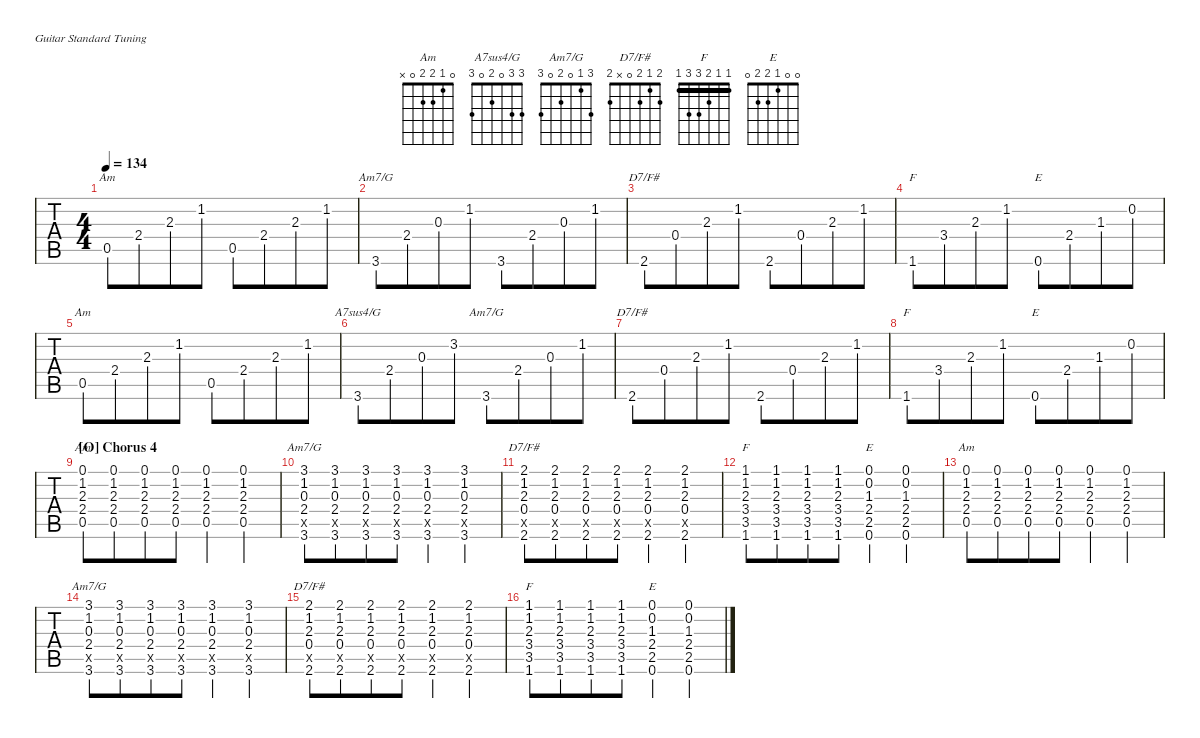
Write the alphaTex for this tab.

\hideDynamics
\bracketExtendMode nobrackets
\singleTrackTrackNamePolicy hidden
\multiTrackTrackNamePolicy hidden
\firstSystemTrackNameMode fullname
\firstSystemTrackNameOrientation horizontal
\otherSystemsTrackNameOrientation horizontal
\track ("A.Guitar" "A-Gt") {multiBarRest instrument acousticguitarsteel}
\staff {tabs}
\tuning (E4 B3 G3 D3 A2 E2)
\chord ("Am" 0 1 2 2 0 x)
\chord ("A7sus4/G" 3 3 0 2 0 3)
\chord ("Am7/G" 0 1 0 2 0 3)
\chord ("D7/F#" x 1 2 0 0 2)
\chord ("F" 1 1 2 3 3 1) {barre (1 1)}
\chord ("E" 0 0 1 2 2 0)
\chord ("Am7/G" 3 1 0 2 0 3)
\chord ("D7/F#" 2 1 2 0 x 2)
\ts (4 4)
\tempo 134
\clef g2
\ks aminor
0.5.8{ch "Am" dy mf beam merge} 2.4.8{beam merge} 2.3.8{beam merge} 1.2.8 0.5.8{beam merge} 2.4.8{beam merge} 2.3.8{beam merge} 1.2.8 |
3.6.8{ch "Am7/G" beam merge} 2.4.8{beam merge} 0.3.8{beam merge} 1.2.8 3.6.8{beam merge} 2.4.8{beam merge} 0.3.8{beam merge} 1.2.8 |
2.6{acc #}.8{ch "D7/F#" beam merge} 0.4.8{beam merge} 2.3.8{beam merge} 1.2.8 2.6{acc #}.8{beam merge} 0.4.8{beam merge} 2.3.8{beam merge} 1.2.8 |
1.6.8{ch "F" beam merge} 3.4.8{beam merge} 2.3.8{beam merge} 1.2.8 0.6.8{ch "E" beam merge} 2.4.8{beam merge} 1.3{acc #}.8{beam merge} 0.2.8 |
0.5.8{ch "Am" beam merge} 2.4.8{beam merge} 2.3.8{beam merge} 1.2.8 0.5.8{beam merge} 2.4.8{beam merge} 2.3.8{beam merge} 1.2.8 |
3.6.8{ch "A7sus4/G" beam merge} 2.4.8{beam merge} 0.3.8{beam merge} 3.2.8 3.6.8{ch "Am7/G" beam merge} 2.4.8{beam merge} 0.3.8{beam merge} 1.2.8 |
2.6{acc #}.8{ch "D7/F#" beam merge} 0.4.8{beam merge} 2.3.8{beam merge} 1.2.8 2.6{acc #}.8{beam merge} 0.4.8{beam merge} 2.3.8{beam merge} 1.2.8 |
1.6.8{ch "F" beam merge} 3.4.8{beam merge} 2.3.8{beam merge} 1.2.8 0.6.8{ch "E" beam merge} 2.4.8{beam merge} 1.3{acc #}.8{beam merge} 0.2.8 |
\section ("O" "Chorus 4")
(0.1 1.2 2.3 2.4 0.5).8{ch "Am" beam merge} (0.1 1.2 2.3 2.4 0.5).8{beam merge} (0.1 1.2 2.3 2.4 0.5).8{beam merge} (0.1 1.2 2.3 2.4 0.5).8 (0.1{st} 1.2{st} 2.3{st} 2.4{st} 0.5{st}).4 (0.1{st} 1.2{st} 2.3{st} 2.4{st} 0.5{st}).4 |
(3.1 1.2 0.3 2.4 0.5{x} 3.6).8{ch "Am7/G" beam merge} (3.1 1.2 0.3 2.4 0.5{x} 3.6).8{beam merge} (3.1 1.2 0.3 2.4 0.5{x} 3.6).8{beam merge} (3.1 1.2 0.3 2.4 0.5{x} 3.6).8 (3.1{st} 1.2{st} 0.3{st} 2.4{st} 0.5{st x} 3.6{st}).4 (3.1{st} 1.2{st} 0.3{st} 2.4{st} 0.5{st x} 3.6{st}).4 |
(2.1{acc #} 1.2 2.3 0.4 0.5{x} 2.6{acc #}).8{ch "D7/F#" beam merge} (2.1{acc #} 1.2 2.3 0.4 0.5{x} 2.6{acc #}).8{beam merge} (2.1{acc #} 1.2 2.3 0.4 0.5{x} 2.6{acc #}).8{beam merge} (2.1{acc #} 1.2 2.3 0.4 0.5{x} 2.6{acc #}).8 (2.1{st acc #} 1.2{st} 2.3{st} 0.4{st} 0.5{st x} 2.6{st acc #}).4 (2.1{st acc #} 1.2{st} 2.3{st} 0.4{st} 0.5{st x} 2.6{st acc #}).4 |
(1.6 3.5 3.4 2.3 1.2 1.1).8{ch "F" beam merge} (1.6 3.5 3.4 2.3 1.2 1.1).8{beam merge} (1.6 3.5 3.4 2.3 1.2 1.1).8{beam merge} (1.6 3.5 3.4 2.3 1.2 1.1).8 (0.6{st} 2.5{st} 2.4{st} 1.3{st acc #} 0.2{st} 0.1{st}).4{ch "E"} (0.6{st} 2.5{st} 2.4{st} 1.3{st acc #} 0.2{st} 0.1{st}).4 |
(0.1 1.2 2.3 2.4 0.5).8{ch "Am" beam merge} (0.1 1.2 2.3 2.4 0.5).8{beam merge} (0.1 1.2 2.3 2.4 0.5).8{beam merge} (0.1 1.2 2.3 2.4 0.5).8 (0.1{st} 1.2{st} 2.3{st} 2.4{st} 0.5{st}).4 (0.1{st} 1.2{st} 2.3{st} 2.4{st} 0.5{st}).4 |
(3.1 1.2 0.3 2.4 0.5{x} 3.6).8{ch "Am7/G" beam merge} (3.1 1.2 0.3 2.4 0.5{x} 3.6).8{beam merge} (3.1 1.2 0.3 2.4 0.5{x} 3.6).8{beam merge} (3.1 1.2 0.3 2.4 0.5{x} 3.6).8 (3.1{st} 1.2{st} 0.3{st} 2.4{st} 0.5{st x} 3.6{st}).4 (3.1{st} 1.2{st} 0.3{st} 2.4{st} 0.5{st x} 3.6{st}).4 |
(2.1{acc #} 1.2 2.3 0.4 0.5{x} 2.6{acc #}).8{ch "D7/F#" beam merge} (2.1{acc #} 1.2 2.3 0.4 0.5{x} 2.6{acc #}).8{beam merge} (2.1{acc #} 1.2 2.3 0.4 0.5{x} 2.6{acc #}).8{beam merge} (2.1{acc #} 1.2 2.3 0.4 0.5{x} 2.6{acc #}).8 (2.1{st acc #} 1.2{st} 2.3{st} 0.4{st} 0.5{st x} 2.6{st acc #}).4 (2.1{st acc #} 1.2{st} 2.3{st} 0.4{st} 0.5{st x} 2.6{st acc #}).4 |
(1.6 3.5 3.4 2.3 1.2 1.1).8{ch "F" beam merge} (1.6 3.5 3.4 2.3 1.2 1.1).8{beam merge} (1.6 3.5 3.4 2.3 1.2 1.1).8{beam merge} (1.6 3.5 3.4 2.3 1.2 1.1).8 (0.6{st} 2.5{st} 2.4{st} 1.3{st acc #} 0.2{st} 0.1{st}).4{ch "E"} (0.6{st} 2.5{st} 2.4{st} 1.3{st acc #} 0.2{st} 0.1{st}).4
